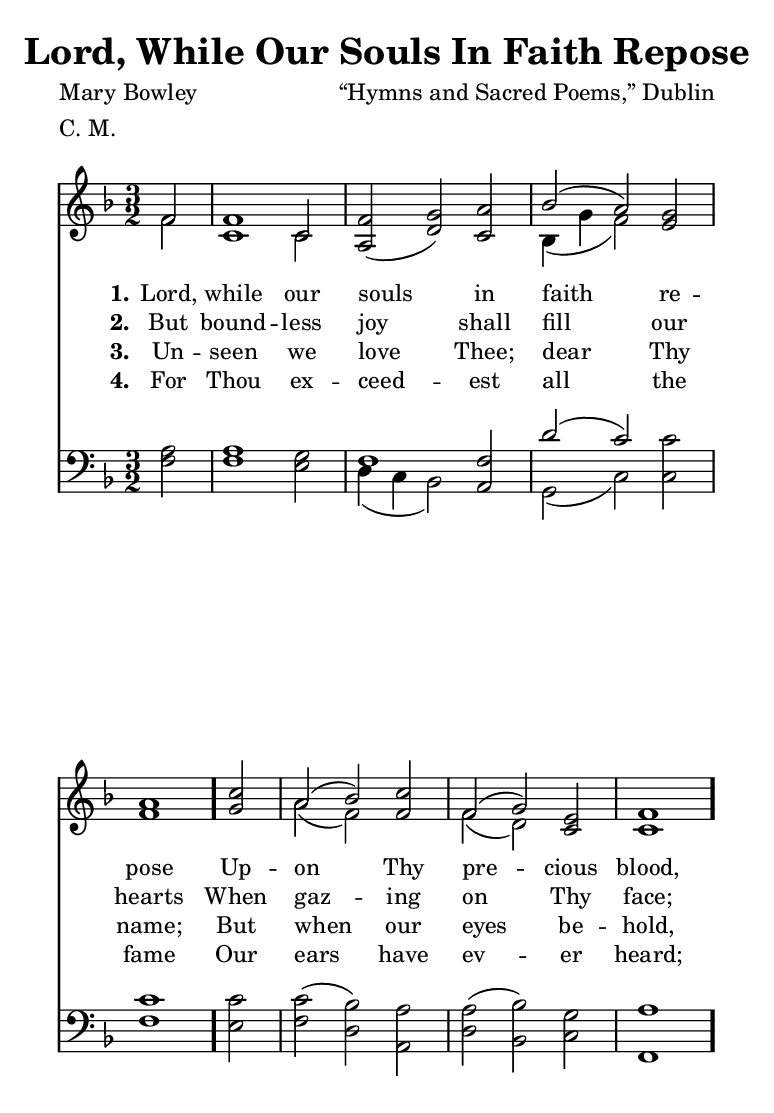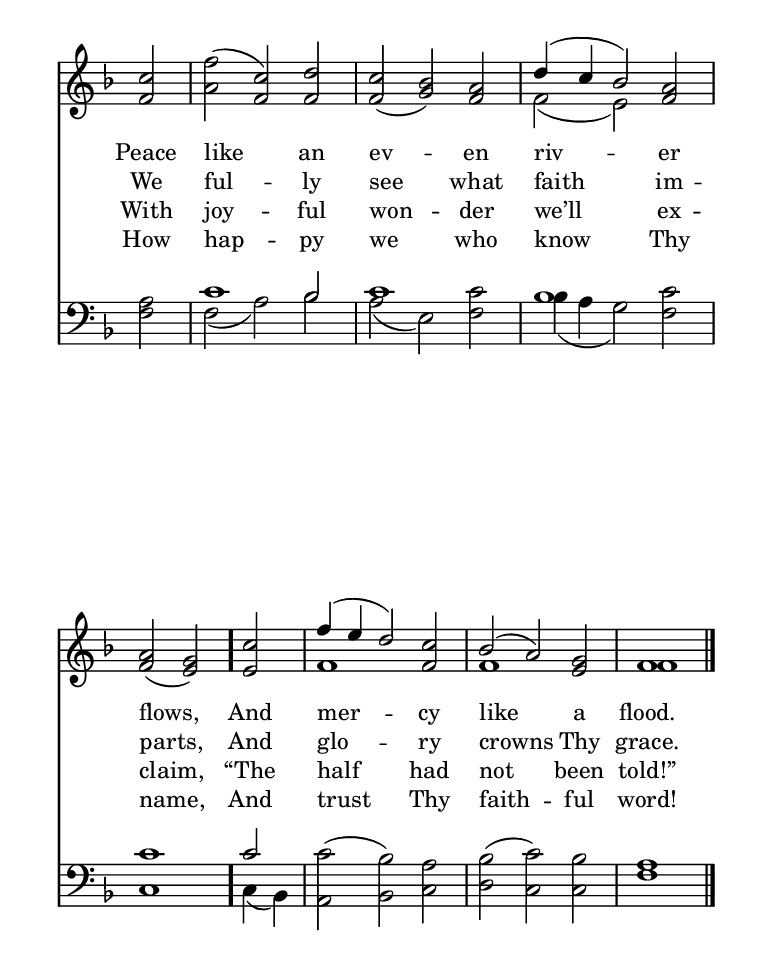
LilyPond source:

\include "common/global.ily"
\paper {
  \include "common/paper.ily"
  %ragged-bottom = ##t
  ragged-last-bottom = ##t
  %systems-per-page = ##f
  %page-count = ##f
  system-count = #(cond (is-eogsized 2) (#t #f))
}

\header{
  hymnnumber = "148"
  title = "Lord, While Our Souls In Faith Repose"
  tunename = "Irish"
  meter = "C. M."
  poet = "Mary Bowley"
  composer = "“Hymns and Sacred Poems,” Dublin"
  %copyright = ""
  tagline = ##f
}

% for fermata in MIDI
ta = { \tempo 2=90 }
tb = { \tempo 2=45 }

global = {
  \include "common/overrides.ily"
  \override Staff.TimeSignature.style = #'numbered
  \time 3/2
  \override Score.MetronomeMark.transparent = ##t % hide all fermata changes too
  \ta
  \key f \major
  \partial 2
  \autoBeamOff
}

notesSoprano = {
\global
\relative c' {

  f2 | f1 c2 | f(g) a | bes( a) g | a1
  c2 | a( bes) c | f,( g) e | f1
  c'2 | f( c) d | c( bes) a | d4( c bes2) a | a( g)
  c | f4( e d2) c | bes( a) g | f1
  \bar "|."

}
}

notesAlto = {
\global
\relative e' {

  f2 | c1 c2 | a( d) c | bes4( g' f2) e | f1
  g2 | a( f) f | f( d) c | c1
  f2 | a( f) f | f( g) f | f( e) f | f( e)
  e | f1 f2 | f1 e2 | f1

}
}

notesTenor = {
\global
\relative a {

  a2 | a1 g2 | f1 f2 | d'2( c) c | c1
  c2 | c( bes) a | a( bes) g | a1
  a2 | c1 bes2 | c1 c2 | bes1 c2 | c1
  c2 | c( bes) a | bes( c) bes | a1

}
}

notesBass = {
\global
\relative f {

  f2 | f1 e2 | d4( c bes2) a | g( c) c | f1
  e2 | f( d) a | d( bes) c | f,1
  f'2 | f( a) bes | a( e) f | bes4( a g2) f2 | c1
  c4( bes) | a2( bes) c | d( c) c | f1

}
}

wordsA = \lyricmode {
\set stanza = "1."

Lord, while our souls in faith re -- pose \bar "."
Up -- on Thy pre -- cious blood, \bar "." \break
Peace like an ev -- en riv -- er flows, \bar "."
And mer -- cy like a flood. \bar "."

}

wordsB = \lyricmode {
\set stanza = "2."

But bound -- less joy shall fill our hearts
When gaz -- ing on Thy face;
We ful -- ly see what faith im -- parts,
And glo -- ry crowns Thy grace.

}

wordsC = \lyricmode {
\set stanza = "3."

Un -- seen we love Thee; dear Thy name;
But when our eyes be -- hold,
With joy -- ful won -- der we’ll ex -- claim,
“The half had not been told!”

}

wordsD = \lyricmode {
\set stanza = "4."

For Thou ex -- ceed -- est all the fame
Our ears have ev -- er heard;
How hap -- py we who know Thy name,
And trust Thy faith -- ful word!

}

\score {
  \context ChoirStaff <<
    \context Staff = upper <<
      \set ChoirStaff.systemStartDelimiter = #'SystemStartBar
      \partcombine #'(2 . 9) \notesSoprano \notesAlto
      \context NullVoice = sopranos { \voiceOne << \notesSoprano >> }
      \context NullVoice = altos { \voiceTwo << \notesAlto >> }
      \context Lyrics = one   \lyricsto sopranos \wordsA
      \context Lyrics = two   \lyricsto sopranos \wordsB
      \context Lyrics = three \lyricsto sopranos \wordsC
      \context Lyrics = four  \lyricsto sopranos \wordsD
    >>
    \context Staff = men <<
      \clef bass
      \partcombine #'(2 . 9) \notesTenor \notesBass
      \context NullVoice = tenors { \voiceOne << \notesTenor >> }
      \context NullVoice = basses { \voiceTwo << \notesBass >> }
    >>
  >>
  \layout {
    \include "common/layout.ily"
  }
  \midi{
    \include "common/midi.ily"
  }
}

\version "2.19.49"  % necessary for upgrading to future LilyPond versions.

% vi:set et ts=2 sw=2 ai nocindent syntax=lilypond:
